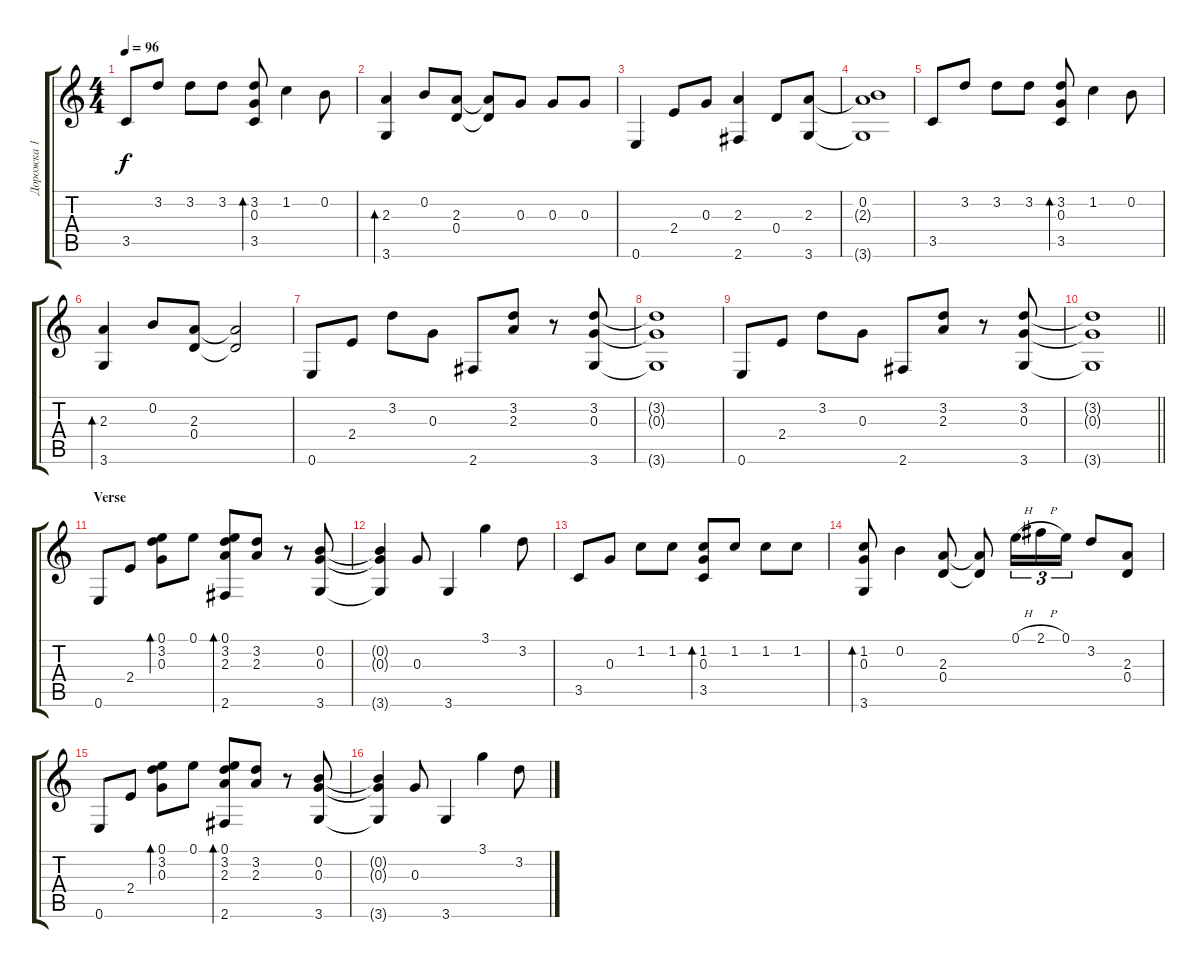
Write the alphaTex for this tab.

\track ("Дорожка 1" "Дорожка 1") {instrument acousticguitarsteel}
\staff {score tabs}
\tuning (E4 B3 G3 D3 A2 E2) {hide}
\ts (4 4)
\tempo 96
\clef g2
\ks c
3.5.8{dy f} 3.2.8 3.2.8 3.2.8 (3.2 0.3 3.5).8{bd 60} 1.2.4 0.2.8 |
(2.3 3.6).4{bd 60} 0.2.8 (2.3 0.4).8 (2.3{t} 0.4{t}).8 0.3.8 0.3.8 0.3.8 |
0.6.4 2.4.8 0.3.8 (2.3 2.6).4 0.4.8 (2.3 3.6).8 |
(0.2 2.3{t} 3.6{t}).1 |
3.5.8 3.2.8 3.2.8 3.2.8 (3.2 0.3 3.5).8{bd 60} 1.2.4 0.2.8 |
(2.3 3.6).4{bd 60} 0.2.8 (2.3 0.4).8 (2.3{t} 0.4{t}).2 |
0.6.8 2.4.8 3.2.8 0.3.8 2.6.8 (3.2 2.3).8 r.8 (3.2 0.3 3.6).8 |
(3.2{t} 0.3{t} 3.6{t}).1 |
0.6.8 2.4.8 3.2.8 0.3.8 2.6.8 (3.2 2.3).8 r.8 (3.2 0.3 3.6).8 |
\barLineRight lightlight
(3.2{t} 0.3{t} 3.6{t}).1 |
\section ("" "Verse")
0.6.8 2.4.8 (0.1 3.2 0.3).8{bd 60} 0.1.8 (0.1 3.2 2.3 2.6).8{bd 60} (3.2 2.3).8 r.8 (0.2 0.3 3.6).8 |
(0.2{t} 0.3{t} 3.6{t}).4 0.3.8 3.6.4 3.1.4 3.2.8 |
3.5.8 0.3.8 1.2.8 1.2.8 (1.2 0.3 3.5).8{bd 60} 1.2.8 1.2.8 1.2.8 |
(1.2 0.3 3.6).8{bd 60} 0.2.4 (2.3 0.4).8 (2.3{t} 0.4{t}).8 0.1{h}.16{tu (3 2)} 2.1{h}.16{tu (3 2)} 0.1.16{tu (3 2)} 3.2.8 (2.3 0.4).8 |
0.6.8 2.4.8 (0.1 3.2 0.3).8{bd 60} 0.1.8 (0.1 3.2 2.3 2.6).8{bd 60} (3.2 2.3).8 r.8 (0.2 0.3 3.6).8 |
(0.2{t} 0.3{t} 3.6{t}).4 0.3.8 3.6.4 3.1.4 3.2.8
